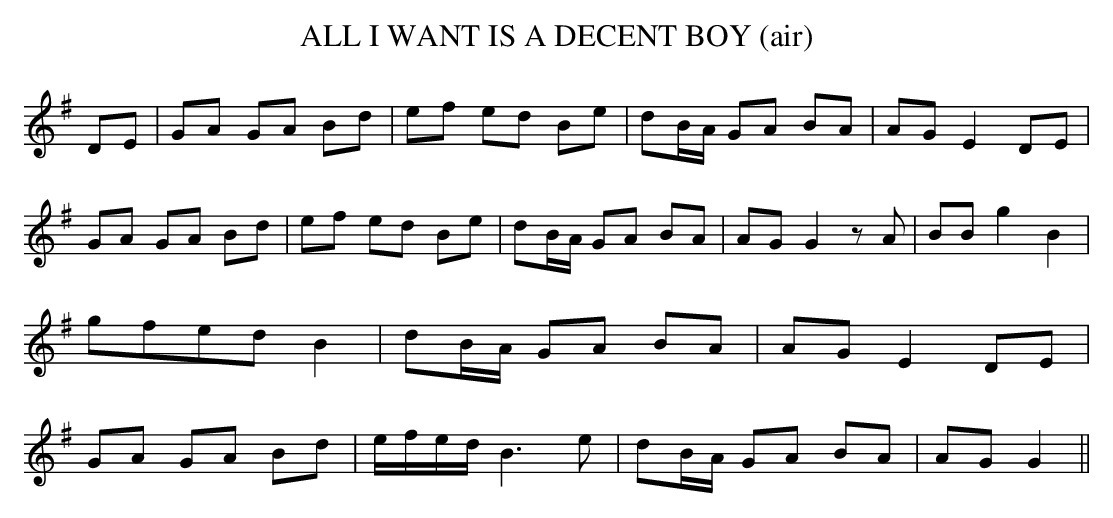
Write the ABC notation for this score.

X:1
T:ALL I WANT IS A DECENT BOY (air)\
Y:"andantino"\
M:3/4\
L:1/8\
K:G\
DE|GA GA Bd|ef ed Be|dB/A/ GA BA|AG E2 DE|\
GA GA Bd|ef ed Be|dB/A/ GA BA|AG G2 z A|\
BB g2 B2|gfed B2|dB/A/ GA BA|AG E2 DE|\
GA GA Bd|e/f/e/d/ B3e|dB/A/ GA BA|AG G2||\
\
\
\
